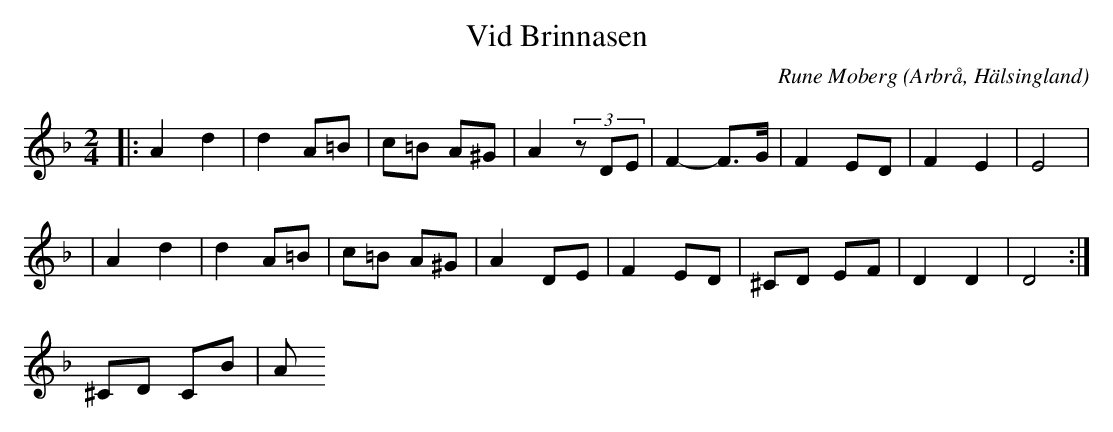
X:1
T:Vid Brinnasen
C: Rune Moberg
O:Arbrå, Hälsingland
M:2/4
L:1/8
K:Dm
|:A2 d2|d2 A=B|c=B A^G|A2 (3zDE| F2-F>G| F2 ED|F2 E2|E4|
| A2 d2|d2 A=B|c=B A^G|A2 DE|F2 ED|^CD EF|D2 D2|D4:|
^CD CB| A
